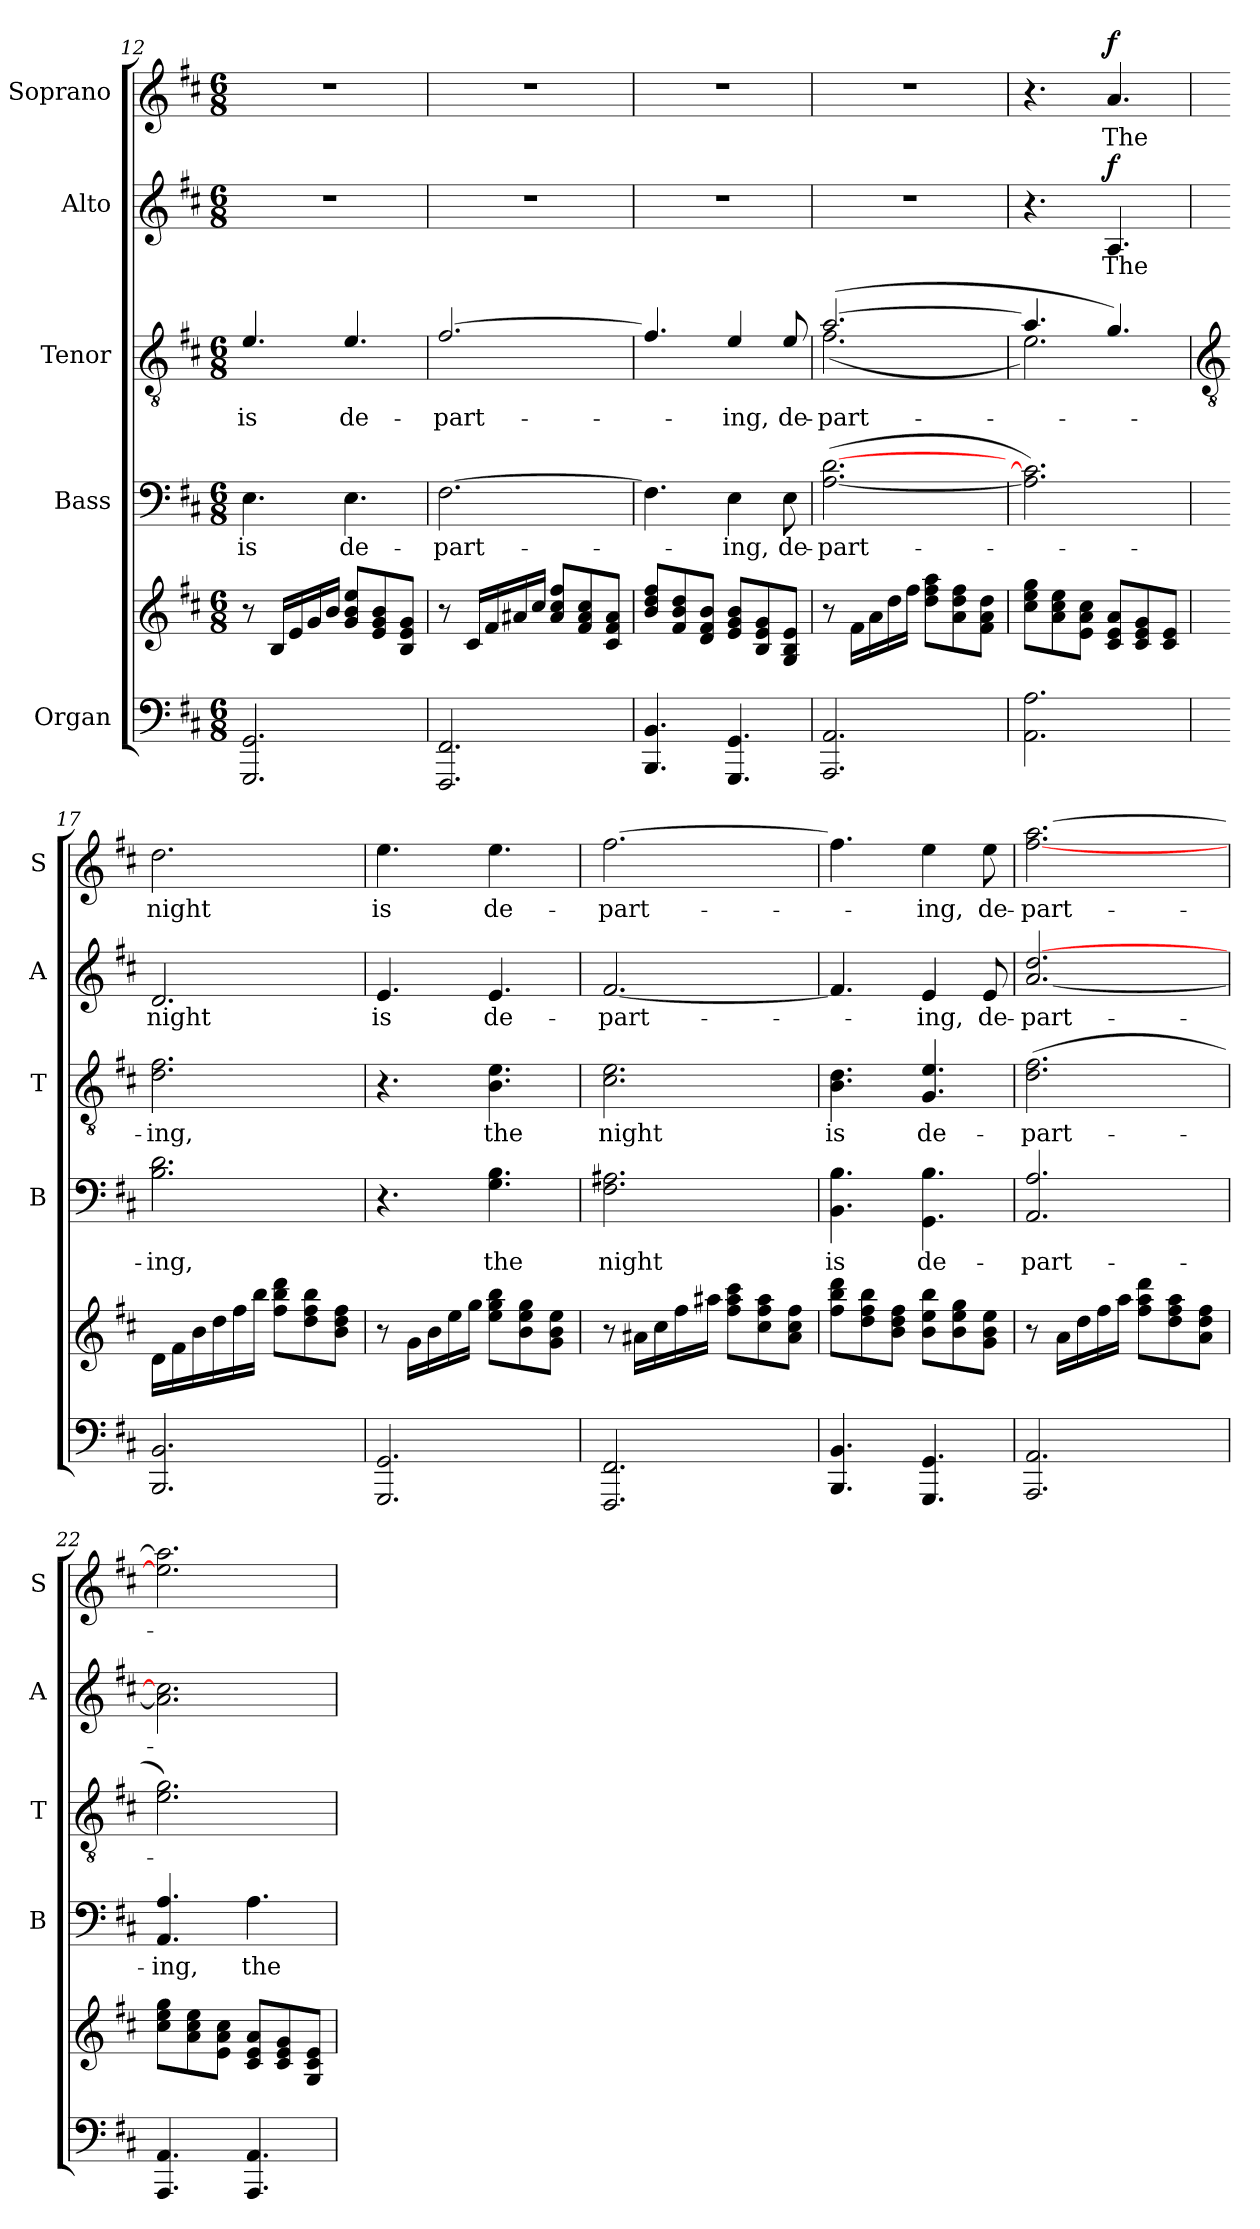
**kern	**kern	**kern	**text	**kern	**text	**kern	**text	**dynam	**kern	**text	**dynam
*part5	*part5	*part4	*part4	*part3	*part3	*part2	*part2	*part2	*part1	*part1	*part1
*staff6	*staff5	*staff4	*staff4	*staff3	*staff3	*staff2	*staff2	*staff2	*staff1	*staff1	*staff1
*I"Organ	*	*I"Bass	*	*I"Tenor	*	*I"Alto	*	*	*I"Soprano	*	*
*	*	*I'B	*	*I'T	*	*I'A	*	*	*I'S	*	*
*clefF4	*clefG2	*clefF4	*	*clefGv2	*	*clefG2	*	*	*clefG2	*	*
*k[f#c#]	*k[f#c#]	*k[f#c#]	*	*k[f#c#]	*	*k[f#c#]	*	*	*k[f#c#]	*	*
*D:	*D:	*D:	*	*D:	*	*D:	*	*	*D:	*	*
*M6/8	*M6/8	*M6/8	*	*M6/8	*	*M6/8	*	*	*M6/8	*	*
=12	=12	=12	=12	=12	=12	=12	=12	=12	=12	=12	=12
*	*	*	*	*^	*	*	*	*	*	*	*
!	!	!	!LO:LY:b	!	!LO:N:vis=1	!LO:LY:b	!LO:N:vis=1	!	!	!LO:N:vis=1	!	!
2.GGG 2.GG	8r	4.E	is	4.e/	2.ryy	is	2.r	.	.	2.r	.	.
.	16BLL	.	.	.	.	.	.	.	.	.	.	.
.	16e	.	.	.	.	.	.	.	.	.	.	.
.	16g	.	.	.	.	.	.	.	.	.	.	.
.	16bJJ	.	.	.	.	.	.	.	.	.	.	.
!	!	!	!LO:LY:b	!	!	!LO:LY:b	!	!	!	!	!	!
.	8g 8b 8eeL	4.E	de-	4.e/	.	de-	.	.	.	.	.	.
.	8e 8g 8b	.	.	.	.	.	.	.	.	.	.	.
.	8B 8e 8gJ	.	.	.	.	.	.	.	.	.	.	.
=13	=13	=13	=13	=13	=13	=13	=13	=13	=13	=13	=13	=13
!	!	!	!LO:LY:b	!	!LO:N:vis=1	!LO:LY:b	!LO:N:vis=1	!	!	!LO:N:vis=1	!	!
2.FFF# 2.FF#	8r	[2.F#	-part-	[2.f#/	2.ryy	-part-	2.r	.	.	2.r	.	.
.	16c#LL	.	.	.	.	.	.	.	.	.	.	.
.	16f#	.	.	.	.	.	.	.	.	.	.	.
.	16a#X	.	.	.	.	.	.	.	.	.	.	.
.	16cc#JJ	.	.	.	.	.	.	.	.	.	.	.
.	8a# 8cc# 8ff#L	.	.	.	.	.	.	.	.	.	.	.
.	8f# 8a# 8cc#	.	.	.	.	.	.	.	.	.	.	.
.	8c# 8f# 8a#J	.	.	.	.	.	.	.	.	.	.	.
=14	=14	=14	=14	=14	=14	=14	=14	=14	=14	=14	=14	=14
!	!	!	!	!	!LO:N:vis=1	!	!LO:N:vis=1	!	!	!LO:N:vis=1	!	!
4.BBB 4.BB	8b 8dd 8ff#L	4.F#]	.	4.f#/]	2.ryy	.	2.r	.	.	2.r	.	.
.	8f# 8b 8dd	.	.	.	.	.	.	.	.	.	.	.
.	8d 8f# 8bJ	.	.	.	.	.	.	.	.	.	.	.
!	!	!	!LO:LY:b	!	!	!LO:LY:b	!	!	!	!	!	!
4.GGG 4.GG	8e 8g 8bL	4E	ing,	4e/	.	ing,	.	.	.	.	.	.
.	8B 8e 8g	.	.	.	.	.	.	.	.	.	.	.
!	!	!	!LO:LY:b	!	!	!LO:LY:b	!	!	!	!	!	!
.	8G 8B 8eJ	8E	de-	8e/	.	de-	.	.	.	.	.	.
=15	=15	=15	=15	=15	=15	=15	=15	=15	=15	=15	=15	=15
!	!	!	!LO:LY:b	!	!	!LO:LY:b	!LO:N:vis=1	!	!	!LO:N:vis=1	!	!
2.AAA 2.AA	8r	(>[2.A [2.d	-part-	(>[2.a/	(<2.f#\	-part-	2.r	.	.	2.r	.	.
.	16f#LL	.	.	.	.	.	.	.	.	.	.	.
.	16a	.	.	.	.	.	.	.	.	.	.	.
.	16dd	.	.	.	.	.	.	.	.	.	.	.
.	16ff#JJ	.	.	.	.	.	.	.	.	.	.	.
.	8dd 8ff# 8aaL	.	.	.	.	.	.	.	.	.	.	.
.	8a 8dd 8ff#	.	.	.	.	.	.	.	.	.	.	.
.	8f# 8a 8ddJ	.	.	.	.	.	.	.	.	.	.	.
=16	=16	=16	=16	=16	=16	=16	=16	=16	=16	=16	=16	=16
2.AA 2.A	8cc# 8ee 8ggL	2.A] 2.c#])	.	4.a/]	2.e\)	.	4.r	.	.	4.r	.	.
.	8a 8cc# 8ee	.	.	.	.	.	.	.	.	.	.	.
.	8e 8a 8cc#J	.	.	.	.	.	.	.	.	.	.	.
!	!	!	!	!	!	!	!	!LO:LY:b	!LO:DY:b	!	!LO:LY:b	!LO:DY:b
.	8c# 8e 8aL	.	.	4.g/)	.	.	4.A	The	f	4.a	The	f
.	8c# 8e 8g	.	.	.	.	.	.	.	.	.	.	.
.	8c# 8eJ	.	.	.	.	.	.	.	.	.	.	.
*	*	*	*	*v	*v	*	*	*	*	*	*	*
!!LO:LB:g=z
=17	=17	=17	=17	=17	=17	=17	=17	=17	=17	=17	=17
*	*	*	*	*clefGv2	*	*	*	*	*	*	*
!	!	!	!LO:LY:b	!	!LO:LY:b	!	!LO:LY:b	!	!	!LO:LY:b	!
2.BBB 2.BB	16dLL	2.B\ 2.d\	ing,	2.d\ 2.f#\	ing,	2.d	night	.	2.dd	night	.
.	16f#	.	.	.	.	.	.	.	.	.	.
.	16b	.	.	.	.	.	.	.	.	.	.
.	16dd	.	.	.	.	.	.	.	.	.	.
.	16ff#	.	.	.	.	.	.	.	.	.	.
.	16bbJJ	.	.	.	.	.	.	.	.	.	.
.	8ff# 8bb 8dddL	.	.	.	.	.	.	.	.	.	.
.	8dd 8ff# 8bb	.	.	.	.	.	.	.	.	.	.
.	8b 8dd 8ff#J	.	.	.	.	.	.	.	.	.	.
=18	=18	=18	=18	=18	=18	=18	=18	=18	=18	=18	=18
!	!	!	!	!	!	!	!LO:LY:b	!	!	!LO:LY:b	!
2.GGG 2.GG	8r	4.r	.	4.r	.	4.e	is	.	4.ee	is	.
.	16gLL	.	.	.	.	.	.	.	.	.	.
.	16b	.	.	.	.	.	.	.	.	.	.
.	16ee	.	.	.	.	.	.	.	.	.	.
.	16ggJJ	.	.	.	.	.	.	.	.	.	.
!	!	!	!LO:LY:b	!	!LO:LY:b	!	!LO:LY:b	!	!	!LO:LY:b	!
.	8ee 8gg 8bbL	4.G\ 4.B\	the	4.B\ 4.e\	the	4.e	de-	.	4.ee	de-	.
.	8b 8ee 8gg	.	.	.	.	.	.	.	.	.	.
.	8g 8b 8eeJ	.	.	.	.	.	.	.	.	.	.
=19	=19	=19	=19	=19	=19	=19	=19	=19	=19	=19	=19
!	!	!	!LO:LY:b	!	!LO:LY:b	!	!LO:LY:b	!	!	!LO:LY:b	!
2.FFF# 2.FF#	8r	2.F#\ 2.A#X\	night	2.c#\ 2.e\	night	[2.f#	-part-	.	[2.ff#	-part-	.
.	16a#XLL	.	.	.	.	.	.	.	.	.	.
.	16cc#	.	.	.	.	.	.	.	.	.	.
.	16ff#	.	.	.	.	.	.	.	.	.	.
.	16aa#XJJ	.	.	.	.	.	.	.	.	.	.
.	8ff# 8aa# 8ccc#L	.	.	.	.	.	.	.	.	.	.
.	8cc# 8ff# 8aa#	.	.	.	.	.	.	.	.	.	.
.	8a# 8cc# 8ff#J	.	.	.	.	.	.	.	.	.	.
=20	=20	=20	=20	=20	=20	=20	=20	=20	=20	=20	=20
!	!	!	!LO:LY:b	!	!LO:LY:b	!	!	!	!	!	!
4.BBB 4.BB	8ff# 8bb 8dddL	4.BB\ 4.B\	is	4.B\ 4.d\	is	4.f#]	.	.	4.ff#]	.	.
.	8dd 8ff# 8bb	.	.	.	.	.	.	.	.	.	.
.	8b 8dd 8ff#J	.	.	.	.	.	.	.	.	.	.
!	!	!	!LO:LY:b	!	!LO:LY:b	!	!LO:LY:b	!	!	!LO:LY:b	!
4.GGG 4.GG	8b 8ee 8bbL	4.GG\ 4.B\	de-	4.G/ 4.e/	de-	4e	ing,	.	4ee	ing,	.
.	8b 8ee 8gg	.	.	.	.	.	.	.	.	.	.
!	!	!	!	!	!	!	!LO:LY:b	!	!	!LO:LY:b	!
.	8g 8b 8eeJ	.	.	.	.	8e	de-	.	8ee	de-	.
=21	=21	=21	=21	=21	=21	=21	=21	=21	=21	=21	=21
!	!	!	!LO:LY:b	!	!LO:LY:b	!	!LO:LY:b	!	!	!LO:LY:b	!
2.AAA 2.AA	8r	2.AA/ 2.A/	-part-	(>2.d\ 2.f#\	-part-	[2.a/ [2.dd/	-part-	.	[2.ff#\ [2.aa\	-part-	.
.	16aLL	.	.	.	.	.	.	.	.	.	.
.	16dd	.	.	.	.	.	.	.	.	.	.
.	16ff#	.	.	.	.	.	.	.	.	.	.
.	16aaJJ	.	.	.	.	.	.	.	.	.	.
.	8ff# 8aa 8dddL	.	.	.	.	.	.	.	.	.	.
.	8dd 8ff# 8aa	.	.	.	.	.	.	.	.	.	.
.	8a 8dd 8ff#J	.	.	.	.	.	.	.	.	.	.
=22	=22	=22	=22	=22	=22	=22	=22	=22	=22	=22	=22
!	!	!	!LO:LY:b	!	!	!	!	!	!	!	!
4.AAA 4.AA	8cc# 8ee 8ggL	4.AA/ 4.A/	-ing,	2.e\ 2.g\)	.	2.a] 2.cc#]	.	.	2.ee\] 2.aa\]	.	.
.	8a 8cc# 8ee	.	.	.	.	.	.	.	.	.	.
.	8e 8a 8cc#J	.	.	.	.	.	.	.	.	.	.
!	!	!	!LO:LY:b	!	!	!	!	!	!	!	!
4.AAA 4.AA	8c# 8e 8aL	4.A	the	.	.	.	.	.	.	.	.
.	8c# 8e 8g	.	.	.	.	.	.	.	.	.	.
.	8G 8c# 8eJ	.	.	.	.	.	.	.	.	.	.
=	=	=	=	=	=	=	=	=	=	=	=
*-	*-	*-	*-	*-	*-	*-	*-	*-	*-	*-	*-
